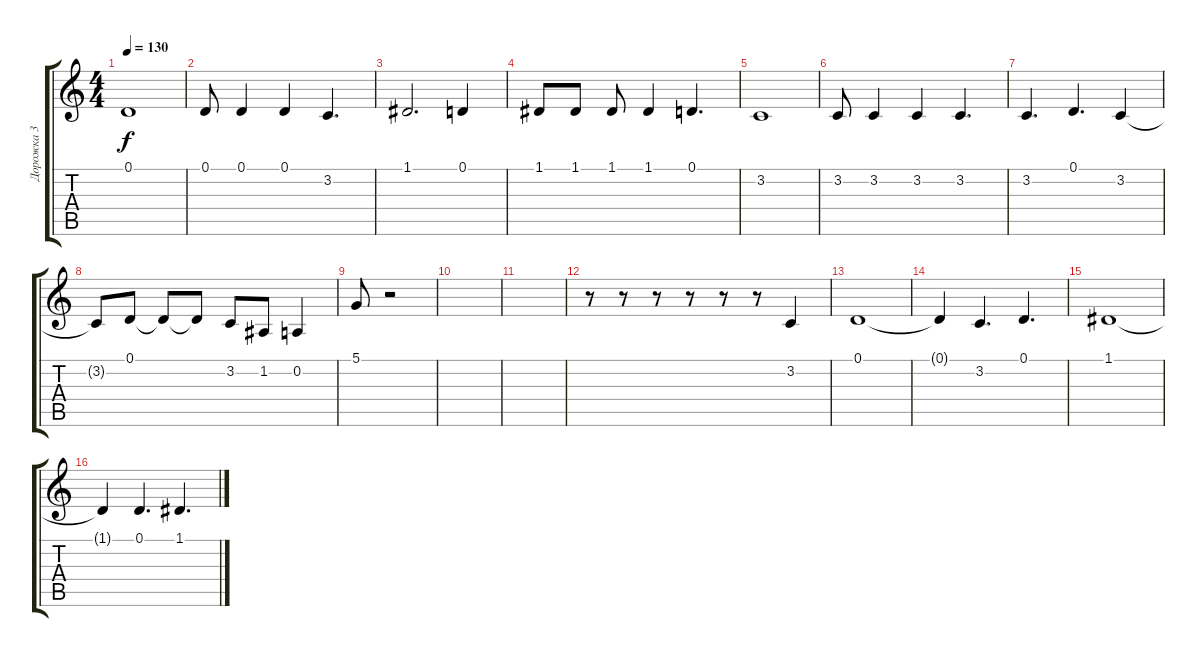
\track ("Дорожка 3" "Дорожка 3") {instrument viola}
\staff {score tabs}
\tuning (D4 A3 F3 C3 G2 C2) {hide}
\ts (4 4)
\tempo 130
\clef g2
\ks c
0.1.1{dy f} |
0.1.8 0.1.4 0.1.4 3.2.4{d} |
1.1.2{d} 0.1.4 |
1.1.8 1.1.8 1.1.8 1.1.4 0.1.4{d} |
3.2.1 |
3.2.8 3.2.4 3.2.4 3.2.4{d} |
3.2.4{d} 0.1.4{d} 3.2.4 |
3.2{t}.8 0.1.8 0.1{t}.8 0.1{t}.8 3.2.8 1.2.8 0.2.4 |
5.1.8 r.2 |
|
|
r.8 r.8 r.8 r.8 r.8 r.8 3.2.4 |
0.1.1 |
0.1{t}.4 3.2.4{d} 0.1.4{d} |
1.1.1 |
1.1{t}.4 0.1.4{d} 1.1.4{d}
